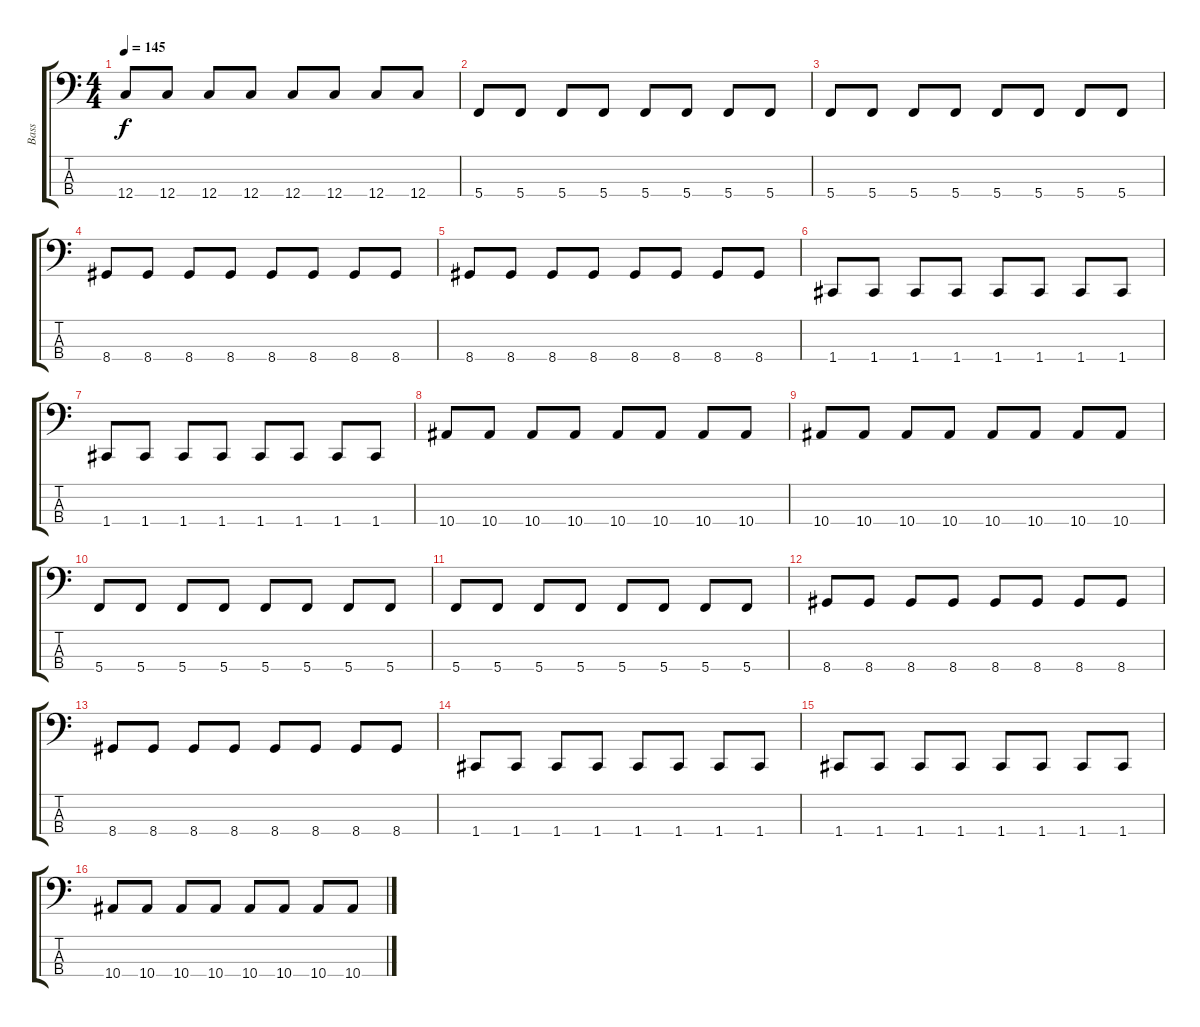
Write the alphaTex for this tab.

\track ("Bass" "Bass") {instrument electricbasspick bank 255}
\staff {score tabs}
\tuning (F2 C2 G1 C1) {hide}
\ts (4 4)
\tempo 145
\clef f4
\ks c
12.4.8{dy f} 12.4.8 12.4.8 12.4.8 12.4.8 12.4.8 12.4.8 12.4.8 |
\section ("" "")
5.4.8 5.4.8 5.4.8 5.4.8 5.4.8 5.4.8 5.4.8 5.4.8 |
5.4.8 5.4.8 5.4.8 5.4.8 5.4.8 5.4.8 5.4.8 5.4.8 |
8.4.8 8.4.8 8.4.8 8.4.8 8.4.8 8.4.8 8.4.8 8.4.8 |
8.4.8 8.4.8 8.4.8 8.4.8 8.4.8 8.4.8 8.4.8 8.4.8 |
1.4.8 1.4.8 1.4.8 1.4.8 1.4.8 1.4.8 1.4.8 1.4.8 |
1.4.8 1.4.8 1.4.8 1.4.8 1.4.8 1.4.8 1.4.8 1.4.8 |
10.4.8 10.4.8 10.4.8 10.4.8 10.4.8 10.4.8 10.4.8 10.4.8 |
10.4.8 10.4.8 10.4.8 10.4.8 10.4.8 10.4.8 10.4.8 10.4.8 |
5.4.8 5.4.8 5.4.8 5.4.8 5.4.8 5.4.8 5.4.8 5.4.8 |
5.4.8 5.4.8 5.4.8 5.4.8 5.4.8 5.4.8 5.4.8 5.4.8 |
8.4.8 8.4.8 8.4.8 8.4.8 8.4.8 8.4.8 8.4.8 8.4.8 |
8.4.8 8.4.8 8.4.8 8.4.8 8.4.8 8.4.8 8.4.8 8.4.8 |
1.4.8 1.4.8 1.4.8 1.4.8 1.4.8 1.4.8 1.4.8 1.4.8 |
1.4.8 1.4.8 1.4.8 1.4.8 1.4.8 1.4.8 1.4.8 1.4.8 |
10.4.8 10.4.8 10.4.8 10.4.8 10.4.8 10.4.8 10.4.8 10.4.8
